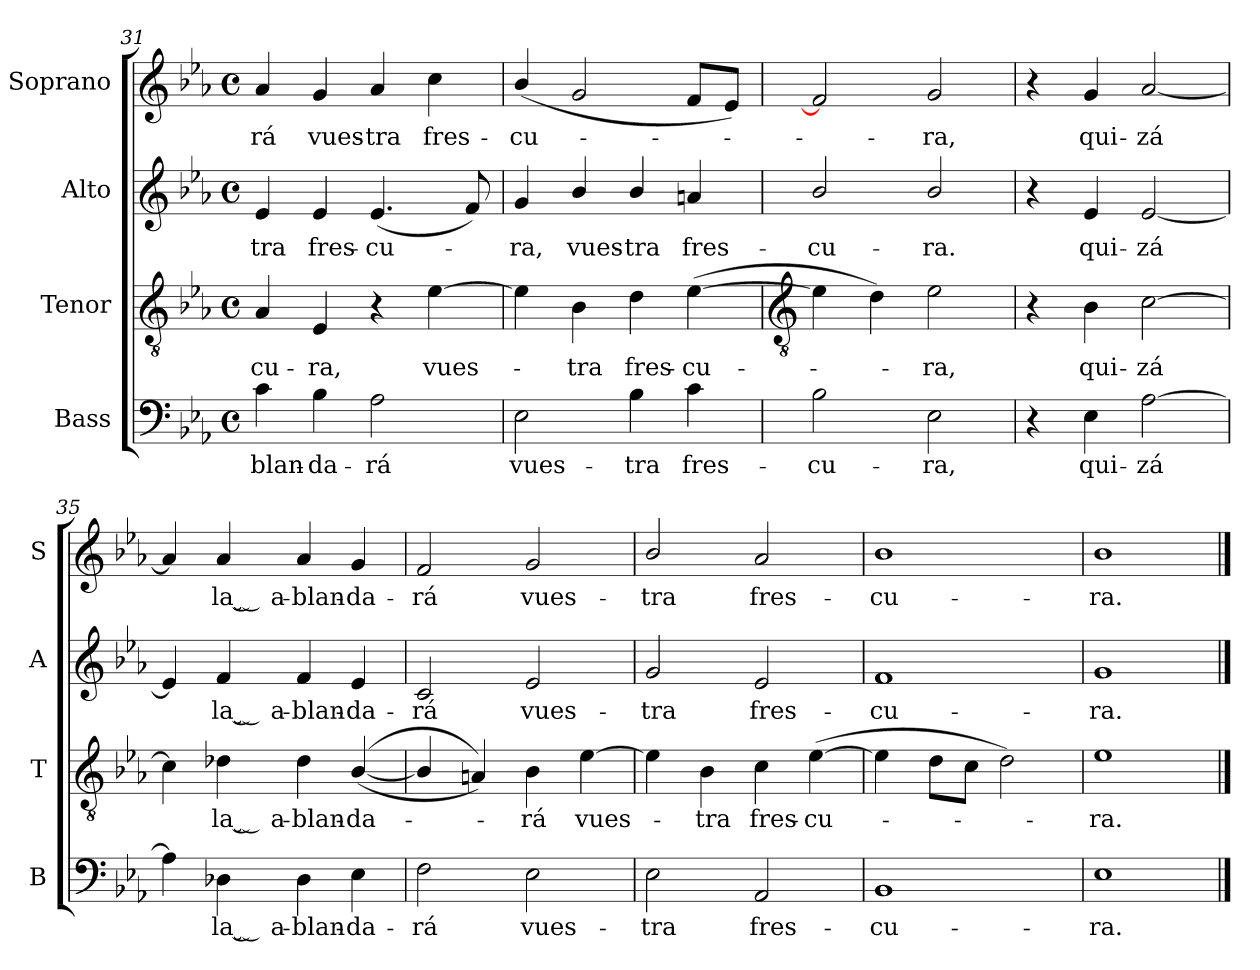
**kern	**text	**kern	**text	**kern	**text	**kern	**text
*part4	*part4	*part3	*part3	*part2	*part2	*part1	*part1
*staff4	*staff4	*staff3	*staff3	*staff2	*staff2	*staff1	*staff1
*I"Bass	*	*I"Tenor	*	*I"Alto	*	*I"Soprano	*
*I'B	*	*I'T	*	*I'A	*	*I'S	*
*clefF4	*	*clefGv2	*	*clefG2	*	*clefG2	*
*k[b-e-a-]	*	*k[b-e-a-]	*	*k[b-e-a-]	*	*k[b-e-a-]	*
*E-:	*	*E-:	*	*E-:	*	*E-:	*
*M4/4	*	*M4/4	*	*M4/4	*	*M4/4	*
*met(c)	*	*met(c)	*	*met(c)	*	*met(c)	*
=31	=31	=31	=31	=31	=31	=31	=31
!	!LO:LY:b	!	!LO:LY:b	!	!LO:LY:b	!	!LO:LY:b
4c	-blan-	4A-	-cu-	4e-	-tra	4a-	-rá
!	!LO:LY:b	!	!LO:LY:b	!	!LO:LY:b	!	!LO:LY:b
4B-	-da-	4E-	-ra,	4e-	fres-	4g	vues-
!	!LO:LY:b	!	!	!	!LO:LY:b	!	!LO:LY:b
2A-	-rá	4r	.	(<4.e-	-cu-	4a-	-tra
!	!	!	!LO:LY:b	!	!	!	!LO:LY:b
.	.	[4e-	vues-	.	.	4cc	fres-
.	.	.	.	8f)	.	.	.
=32	=32	=32	=32	=32	=32	=32	=32
!	!LO:LY:b	!	!	!	!LO:LY:b	!	!LO:LY:b
2E-	vues-	4e-]	.	4g	ra,	(<4b-/	-cu-
!	!	!	!LO:LY:b	!	!LO:LY:b	!	!
.	.	4B-	tra	4b-/	vues-	2g	.
!	!LO:LY:b	!	!LO:LY:b	!	!LO:LY:b	!	!
4B-	-tra	4d	fres-	4b-/	-tra	.	.
!	!LO:LY:b	!	!LO:LY:b	!	!LO:LY:b	!	!
4c	fres-	(>[4e-	-cu-	4an	fres-	8fL	.
.	.	.	.	.	.	8e-J)	.
!!LO:LB:g=z
=33	=33	=33	=33	=33	=33	=33	=33
*	*	*clefGv2	*	*	*	*	*
!	!LO:LY:b	!	!	!	!LO:LY:b	!	!
2B-	-cu-	4e-]	.	2b-/	-cu-	2f]	.
.	.	4d)	.	.	.	.	.
!	!LO:LY:b	!	!LO:LY:b	!	!LO:LY:b	!	!LO:LY:b
2E-	-ra,	2e-	ra,	2b-/	-ra.	2g	ra,
=34	=34	=34	=34	=34	=34	=34	=34
4r	.	4r	.	4r	.	4r	.
!	!LO:LY:b	!	!LO:LY:b	!	!LO:LY:b	!	!LO:LY:b
4E-	qui-	4B-	qui-	4e-	qui-	4g	qui-
!	!LO:LY:b	!	!LO:LY:b	!	!LO:LY:b	!	!LO:LY:b
[2A-	-zá	[2c	-zá	[2e-	-zá	[2a-	-zá
=35	=35	=35	=35	=35	=35	=35	=35
4A-]	.	4c]	.	4e-]	.	4a-]	.
!	!LO:LY:b	!	!LO:LY:b	!	!LO:LY:b	!	!LO:LY:b
4D-X	la ̮ a-	4d-X	la ̮ a-	4f	la ̮ a-	4a-	la ̮ a-
!	!LO:LY:b	!	!LO:LY:b	!	!LO:LY:b	!	!LO:LY:b
4D-	-blan-	4d-	-blan-	4f	-blan-	4a-	-blan-
!	!LO:LY:b	!	!LO:LY:b	!	!LO:LY:b	!	!LO:LY:b
4E-	-da-	(<(<[4B-/	-da-	4e-	-da-	4g	-da-
=36	=36	=36	=36	=36	=36	=36	=36
!	!LO:LY:b	!	!	!	!LO:LY:b	!	!LO:LY:b
2F	-rá	4B-/]	.	2c	-rá	2f	-rá
.	.	4An))	.	.	.	.	.
!	!LO:LY:b	!	!LO:LY:b	!	!LO:LY:b	!	!LO:LY:b
2E-	vues-	4B-	rá	2e-	vues-	2g	vues-
!	!	!	!LO:LY:b	!	!	!	!
.	.	[4e-	vues-	.	.	.	.
=37	=37	=37	=37	=37	=37	=37	=37
!	!LO:LY:b	!	!	!	!LO:LY:b	!	!LO:LY:b
2E-	-tra	4e-]	.	2g	-tra	2b-/	-tra
!	!	!	!LO:LY:b	!	!	!	!
.	.	4B-	tra	.	.	.	.
!	!LO:LY:b	!	!LO:LY:b	!	!LO:LY:b	!	!LO:LY:b
2AA-	fres-	4c	fres-	2e-	fres-	2a-	fres-
!	!	!	!LO:LY:b	!	!	!	!
.	.	(>[4e-	-cu-	.	.	.	.
=38	=38	=38	=38	=38	=38	=38	=38
!	!LO:LY:b	!	!	!	!LO:LY:b	!	!LO:LY:b
1BB-	-cu-	4e-]	.	1f	-cu-	1b-	-cu-
.	.	8dL	.	.	.	.	.
.	.	8cJ	.	.	.	.	.
.	.	2d)	.	.	.	.	.
=39	=39	=39	=39	=39	=39	=39	=39
!	!LO:LY:b	!	!LO:LY:b	!	!LO:LY:b	!	!LO:LY:b
1E-	-ra.	1e-	ra.	1g	-ra.	1b-	-ra.
==	==	==	==	==	==	==	==
*-	*-	*-	*-	*-	*-	*-	*-
